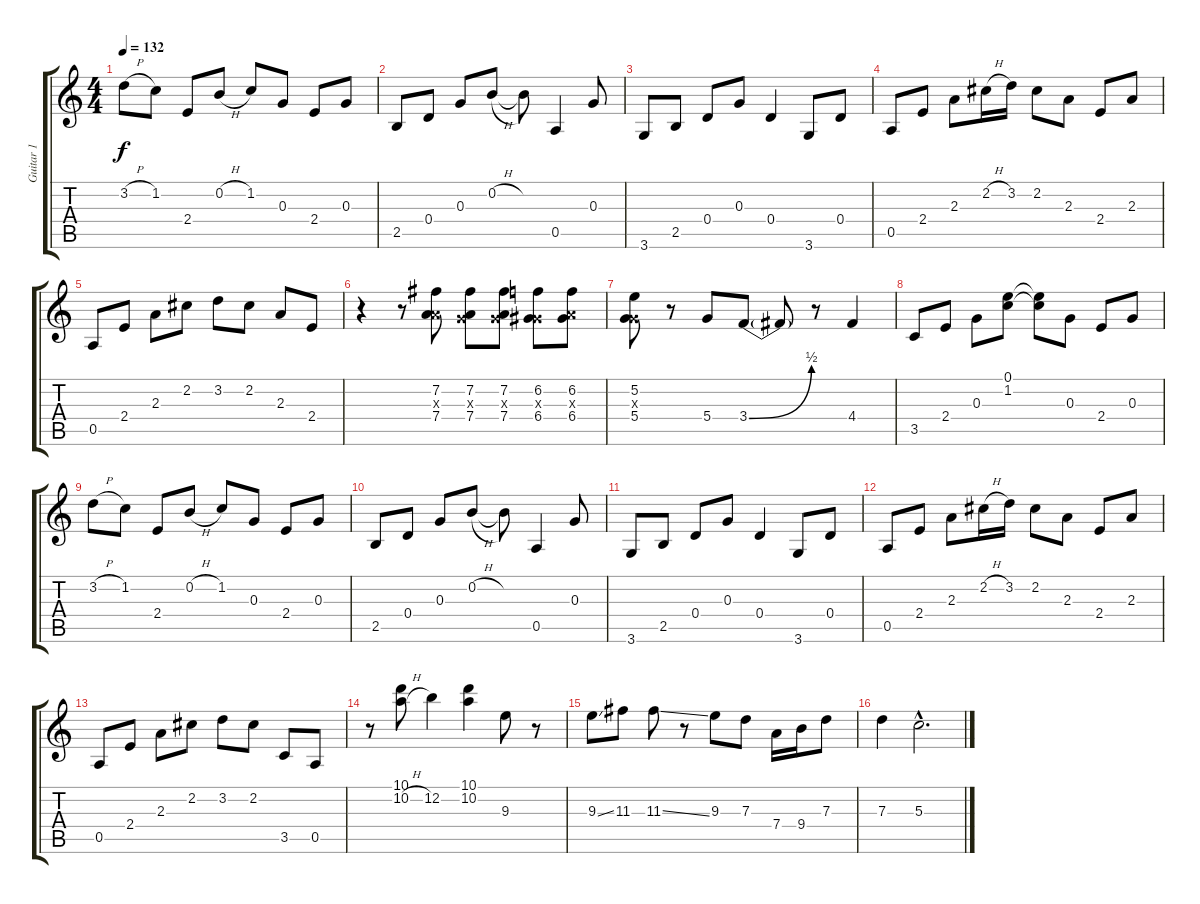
\track ("Guitar 1" "Guitar 1") {instrument electricguitarjazz}
\staff {score tabs}
\tuning (E4 B3 G3 D3 A2 E2) {hide}
\ts (4 4)
\tempo 132
\clef g2
\ks c
3.2{h}.8{dy f} 1.2.8 2.4.8 0.2{h}.8 1.2.8 0.3.8 2.4.8 0.3.8 |
2.5.8 0.4.8 0.3.8 0.2{h}.8 0.2{t}.8 0.5.4 0.3.8 |
3.6.8 2.5.8 0.4.8 0.3.8 0.4.4 3.6.8 0.4.8 |
0.5.8 2.4.8 2.3.8 2.2{h}.16 3.2.16 2.2.8 2.3.8 2.4.8 2.3.8 |
0.5.8 2.4.8 2.3.8 2.2.8 3.2.8 2.2.8 2.3.8 2.4.8 |
r.4 r.8 (7.2 2.3{x} 7.4).8 (7.2 0.3{x} 7.4).8 (7.2 0.3{x} 7.4).8 (6.2 0.3{x} 6.4).8 (6.2 2.3{x} 6.4).8 |
(5.2 0.3{x} 5.4).8 r.8 5.4.8 3.4{be (bend 0 0 60 2)}.8 3.4{t}.8 r.8 4.4.4 |
3.5.8 2.4.8 0.3.8 (0.1 1.2).8 (0.1{t} 1.2{t}).8 0.3.8 2.4.8 0.3.8 |
3.2{h}.8 1.2.8 2.4.8 0.2{h}.8 1.2.8 0.3.8 2.4.8 0.3.8 |
2.5.8 0.4.8 0.3.8 0.2{h}.8 0.2{t}.8 0.5.4 0.3.8 |
3.6.8 2.5.8 0.4.8 0.3.8 0.4.4 3.6.8 0.4.8 |
0.5.8 2.4.8 2.3.8 2.2{h}.16 3.2.16 2.2.8 2.3.8 2.4.8 2.3.8 |
0.5.8 2.4.8 2.3.8 2.2.8 3.2.8 2.2.8 3.5.8 0.5.8 |
r.8 (10.1 10.2{h}).8 12.2.4 (10.1 10.2).4 9.3.8 r.8 |
9.3{ss}.8 11.3.8 11.3{ss}.8 r.8 9.3.8 7.3.8 7.4.16 9.4.16 7.3.8 |
7.3.4 5.3{hac}.2{d}
